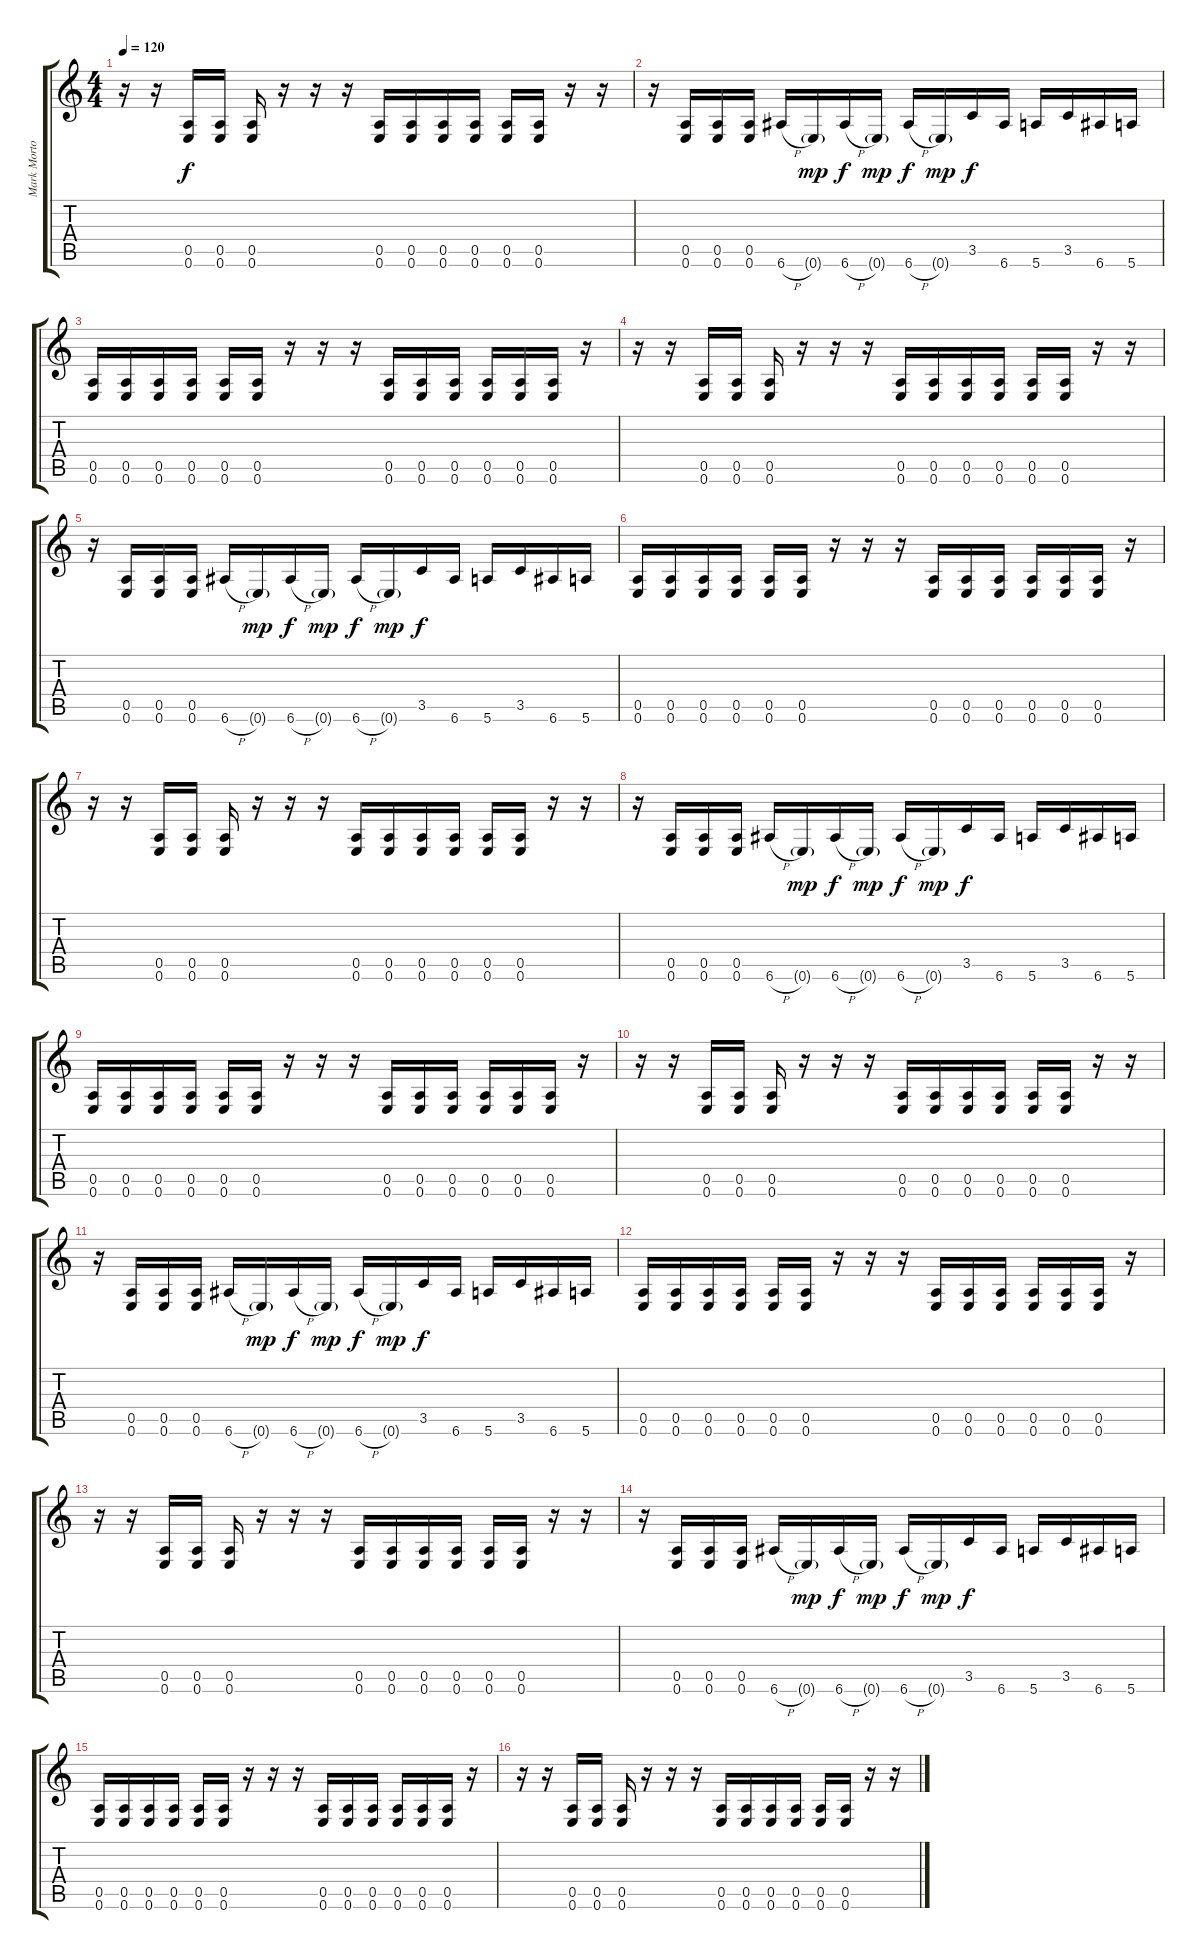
\track ("Mark Morton" "Mark Morto") {instrument distortionguitar}
\staff {score tabs}
\tuning (E4 B3 G3 D3 A2 E2) {hide}
\ts (4 4)
\tempo 120
\clef g2
\ks c
r.16{dy f} r.16 (0.5 0.6).16 (0.5 0.6).16 (0.5 0.6).16 r.16 r.16 r.16 (0.5 0.6).16 (0.5 0.6).16 (0.5 0.6).16 (0.5 0.6).16 (0.5 0.6).16 (0.5 0.6).16 r.16 r.16 |
r.16 (0.5 0.6).16 (0.5 0.6).16 (0.5 0.6).16 6.6{h}.16 0.6{g}.16{dy mp} 6.6{h}.16{dy f} 0.6{g}.16{dy mp} 6.6{h}.16{dy f} 0.6{g}.16{dy mp} 3.5.16{dy f} 6.6.16 5.6.16 3.5.16 6.6.16 5.6.16 |
(0.5 0.6).16 (0.5 0.6).16 (0.5 0.6).16 (0.5 0.6).16 (0.5 0.6).16 (0.5 0.6).16 r.16 r.16 r.16 (0.5 0.6).16 (0.5 0.6).16 (0.5 0.6).16 (0.5 0.6).16 (0.5 0.6).16 (0.5 0.6).16 r.16 |
r.16 r.16 (0.5 0.6).16 (0.5 0.6).16 (0.5 0.6).16 r.16 r.16 r.16 (0.5 0.6).16 (0.5 0.6).16 (0.5 0.6).16 (0.5 0.6).16 (0.5 0.6).16 (0.5 0.6).16 r.16 r.16 |
r.16 (0.5 0.6).16 (0.5 0.6).16 (0.5 0.6).16 6.6{h}.16 0.6{g}.16{dy mp} 6.6{h}.16{dy f} 0.6{g}.16{dy mp} 6.6{h}.16{dy f} 0.6{g}.16{dy mp} 3.5.16{dy f} 6.6.16 5.6.16 3.5.16 6.6.16 5.6.16 |
(0.5 0.6).16 (0.5 0.6).16 (0.5 0.6).16 (0.5 0.6).16 (0.5 0.6).16 (0.5 0.6).16 r.16 r.16 r.16 (0.5 0.6).16 (0.5 0.6).16 (0.5 0.6).16 (0.5 0.6).16 (0.5 0.6).16 (0.5 0.6).16 r.16 |
r.16 r.16 (0.5 0.6).16 (0.5 0.6).16 (0.5 0.6).16 r.16 r.16 r.16 (0.5 0.6).16 (0.5 0.6).16 (0.5 0.6).16 (0.5 0.6).16 (0.5 0.6).16 (0.5 0.6).16 r.16 r.16 |
r.16 (0.5 0.6).16 (0.5 0.6).16 (0.5 0.6).16 6.6{h}.16 0.6{g}.16{dy mp} 6.6{h}.16{dy f} 0.6{g}.16{dy mp} 6.6{h}.16{dy f} 0.6{g}.16{dy mp} 3.5.16{dy f} 6.6.16 5.6.16 3.5.16 6.6.16 5.6.16 |
(0.5 0.6).16 (0.5 0.6).16 (0.5 0.6).16 (0.5 0.6).16 (0.5 0.6).16 (0.5 0.6).16 r.16 r.16 r.16 (0.5 0.6).16 (0.5 0.6).16 (0.5 0.6).16 (0.5 0.6).16 (0.5 0.6).16 (0.5 0.6).16 r.16 |
r.16 r.16 (0.5 0.6).16 (0.5 0.6).16 (0.5 0.6).16 r.16 r.16 r.16 (0.5 0.6).16 (0.5 0.6).16 (0.5 0.6).16 (0.5 0.6).16 (0.5 0.6).16 (0.5 0.6).16 r.16 r.16 |
r.16 (0.5 0.6).16 (0.5 0.6).16 (0.5 0.6).16 6.6{h}.16 0.6{g}.16{dy mp} 6.6{h}.16{dy f} 0.6{g}.16{dy mp} 6.6{h}.16{dy f} 0.6{g}.16{dy mp} 3.5.16{dy f} 6.6.16 5.6.16 3.5.16 6.6.16 5.6.16 |
(0.5 0.6).16 (0.5 0.6).16 (0.5 0.6).16 (0.5 0.6).16 (0.5 0.6).16 (0.5 0.6).16 r.16 r.16 r.16 (0.5 0.6).16 (0.5 0.6).16 (0.5 0.6).16 (0.5 0.6).16 (0.5 0.6).16 (0.5 0.6).16 r.16 |
r.16 r.16 (0.5 0.6).16 (0.5 0.6).16 (0.5 0.6).16 r.16 r.16 r.16 (0.5 0.6).16 (0.5 0.6).16 (0.5 0.6).16 (0.5 0.6).16 (0.5 0.6).16 (0.5 0.6).16 r.16 r.16 |
r.16 (0.5 0.6).16 (0.5 0.6).16 (0.5 0.6).16 6.6{h}.16 0.6{g}.16{dy mp} 6.6{h}.16{dy f} 0.6{g}.16{dy mp} 6.6{h}.16{dy f} 0.6{g}.16{dy mp} 3.5.16{dy f} 6.6.16 5.6.16 3.5.16 6.6.16 5.6.16 |
(0.5 0.6).16 (0.5 0.6).16 (0.5 0.6).16 (0.5 0.6).16 (0.5 0.6).16 (0.5 0.6).16 r.16 r.16 r.16 (0.5 0.6).16 (0.5 0.6).16 (0.5 0.6).16 (0.5 0.6).16 (0.5 0.6).16 (0.5 0.6).16 r.16 |
r.16 r.16 (0.5 0.6).16 (0.5 0.6).16 (0.5 0.6).16 r.16 r.16 r.16 (0.5 0.6).16 (0.5 0.6).16 (0.5 0.6).16 (0.5 0.6).16 (0.5 0.6).16 (0.5 0.6).16 r.16 r.16
